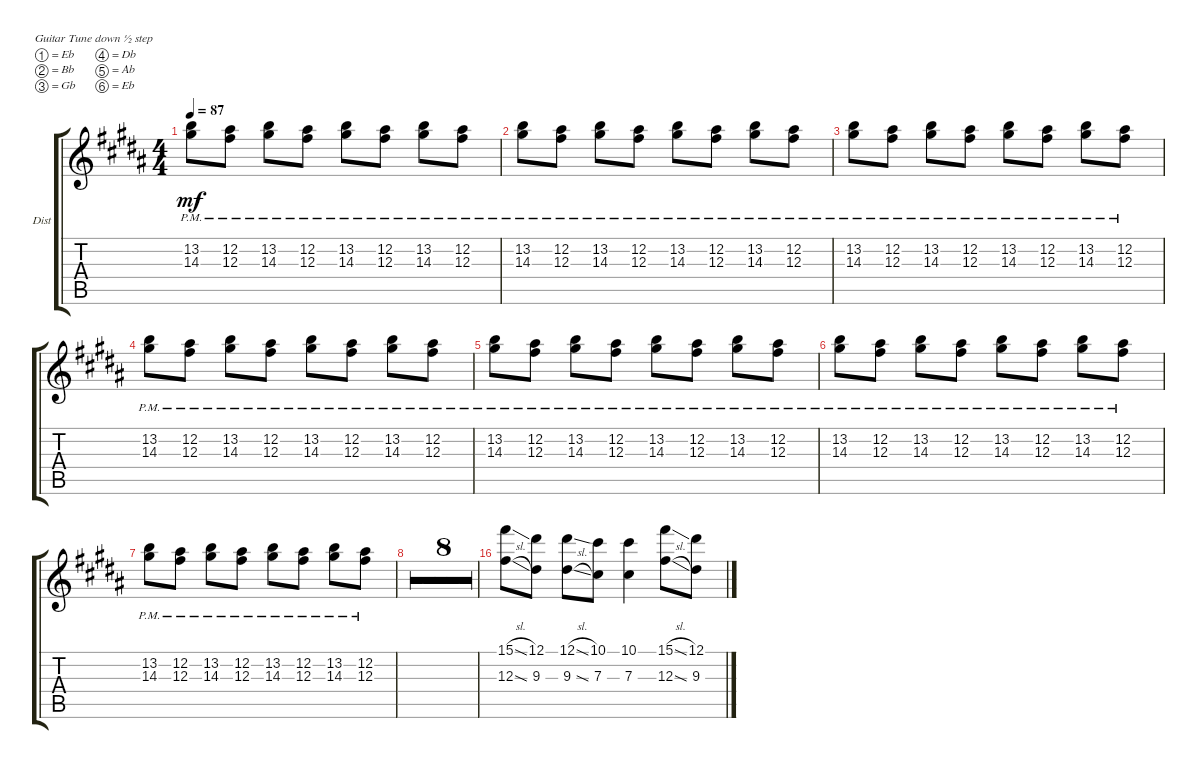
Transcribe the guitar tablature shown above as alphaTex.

\bracketExtendMode groupsimilarinstruments
\firstSystemTrackNameOrientation horizontal
\otherSystemsTrackNameOrientation horizontal
\track ("E-Guitar (Distortion)(Main Lead)" "Dist") {multiBarRest instrument distortionguitar}
\staff {score tabs}
\tuning (Eb4 Bb3 Gb3 Db3 Ab2 Eb2)
\ts (4 4)
\tempo 87
\clef g2
\ks b
(13.2{pm} 14.3{pm}).8{dy mf} (12.3{pm} 12.2{pm}).8 (13.2{pm} 14.3{pm}).8 (12.3{pm} 12.2{pm}).8 (13.2{pm} 14.3{pm}).8 (12.3{pm} 12.2{pm}).8 (13.2{pm} 14.3{pm}).8 (12.2{pm} 12.3{pm}).8 |
(13.2{pm} 14.3{pm}).8 (12.3{pm} 12.2{pm}).8 (13.2{pm} 14.3{pm}).8 (12.3{pm} 12.2{pm}).8 (13.2{pm} 14.3{pm}).8 (12.3{pm} 12.2{pm}).8 (13.2{pm} 14.3{pm}).8 (12.2{pm} 12.3{pm}).8 |
(13.2{pm} 14.3{pm}).8 (12.3{pm} 12.2{pm}).8 (13.2{pm} 14.3{pm}).8 (12.3{pm} 12.2{pm}).8 (13.2{pm} 14.3{pm}).8 (12.3{pm} 12.2{pm}).8 (13.2{pm} 14.3{pm}).8 (12.2{pm} 12.3{pm}).8 |
(13.2{pm} 14.3{pm}).8 (12.3{pm} 12.2{pm}).8 (13.2{pm} 14.3{pm}).8 (12.3{pm} 12.2{pm}).8 (13.2{pm} 14.3{pm}).8 (12.3{pm} 12.2{pm}).8 (13.2{pm} 14.3{pm}).8 (12.2{pm} 12.3{pm}).8 |
(13.2{pm} 14.3{pm}).8 (12.3{pm} 12.2{pm}).8 (13.2{pm} 14.3{pm}).8 (12.3{pm} 12.2{pm}).8 (13.2{pm} 14.3{pm}).8 (12.3{pm} 12.2{pm}).8 (13.2{pm} 14.3{pm}).8 (12.2{pm} 12.3{pm}).8 |
(13.2{pm} 14.3{pm}).8 (12.3{pm} 12.2{pm}).8 (13.2{pm} 14.3{pm}).8 (12.3{pm} 12.2{pm}).8 (13.2{pm} 14.3{pm}).8 (12.3{pm} 12.2{pm}).8 (13.2{pm} 14.3{pm}).8 (12.2{pm} 12.3{pm}).8 |
(13.2{pm} 14.3{pm}).8 (12.3{pm} 12.2{pm}).8 (13.2{pm} 14.3{pm}).8 (12.3{pm} 12.2{pm}).8 (13.2{pm} 14.3{pm}).8 (12.3{pm} 12.2{pm}).8 (13.2{pm} 14.3{pm}).8 (12.2{pm} 12.3{pm}).8 |
|
|
|
|
|
|
|
|
(15.1{sl} 12.3{sl}).8 (9.3 12.1).8 (12.1{sl} 9.3{sl}).8 (10.1 7.3).8 (10.1 7.3).4 (15.1{sl} 12.3{sl}).8 (12.1 9.3).8
